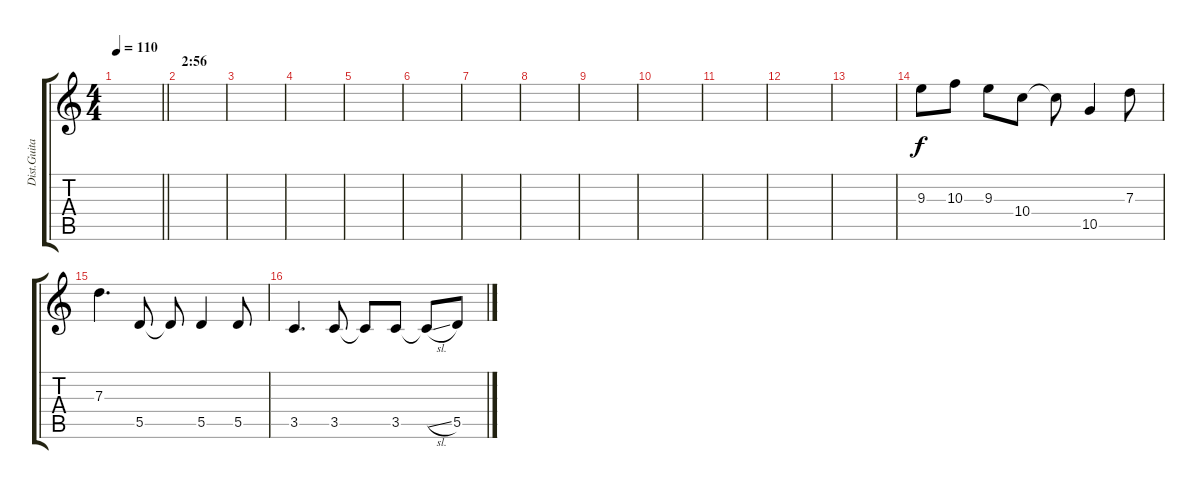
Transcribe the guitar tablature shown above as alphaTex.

\track ("Dist.Guitar 1" "Dist.Guita") {instrument overdrivenguitar}
\staff {score tabs}
\tuning (E4 B3 G3 D3 A2 E2) {hide}
\ts (4 4)
\tempo 110
\clef g2
\barLineRight lightlight
\ks c
|
\section ("" "2:56")
|
|
|
|
|
|
|
|
|
|
|
|
9.3.8{volume 0} 10.3.8 9.3.8{volume 15} 10.4.8 10.4{t}.8 10.5.4 7.3.8 |
7.3.4{d} 5.5.8 5.5{t}.8 5.5.4 5.5.8 |
3.5.4{d} 3.5.8 3.5{t}.8 3.5.8 3.5{sl t}.8 5.5.8
